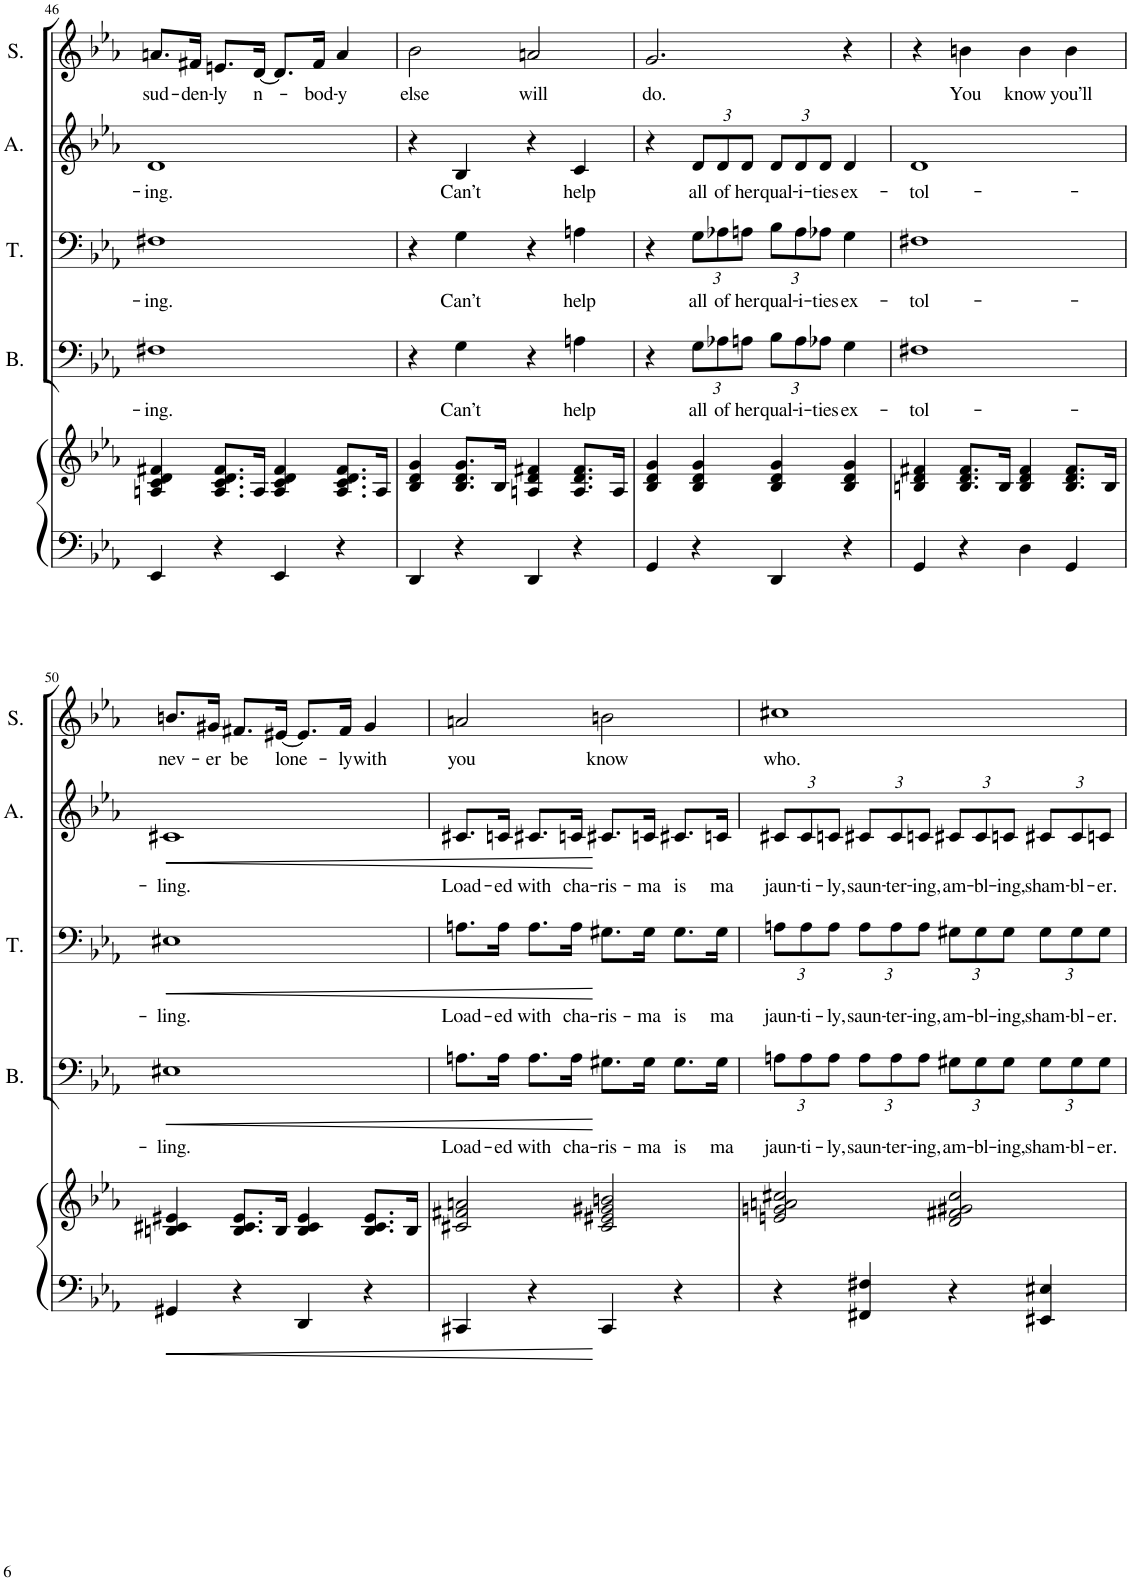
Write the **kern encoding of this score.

**kern	**kern	**kern	**text	**dynam	**kern	**text	**dynam	**kern	**text	**dynam	**kern	**text
*part5	*part5	*part4	*part4	*part4	*part3	*part3	*part3	*part2	*part2	*part2	*part1	*part1
*staff6	*staff5	*staff4	*staff4	*staff4	*staff3	*staff3	*staff3	*staff2	*staff2	*staff2	*staff1	*staff1
*I"Piano	*	*I"Bas	*	*	*I"Tenor	*	*	*I"Alt	*	*	*I"Sopraan	*
*I'Pno	*	*I'B.	*	*	*I'T.	*	*	*I'A.	*	*	*I'S.	*
!!LO:PB:g=z
*clefF4	*clefG2	*clefF4	*	*	*clefF4	*	*	*clefG2	*	*	*clefG2	*
*k[b-e-a-]	*k[b-e-a-]	*k[b-e-a-]	*	*	*k[b-e-a-]	*	*	*k[b-e-a-]	*	*	*k[b-e-a-]	*
*M4/4	*M4/4	*M4/4	*	*	*M4/4	*	*	*M4/4	*	*	*M4/4	*
=46	=46	=46	=46	=46	=46	=46	=46	=46	=46	=46	=46	=46
!	!	!	!LO:LY:b	!	!	!LO:LY:b	!	!	!LO:LY:b	!	!	!LO:LY:b
4EE-/	4An/ 4c/ 4d/ 4f#X/	1F#X	-ing.	.	1F#X	-ing.	.	1d	-ing.	.	8.an/L	sud-
!	!	!	!	!	!	!	!	!	!	!	!	!LO:LY:b
.	.	.	.	.	.	.	.	.	.	.	16f#X/Jk	-den-
!	!	!	!	!	!	!	!	!	!	!	!	!LO:LY:b
4r	8.A/ 8.c/ 8.d/ 8.f#/L	.	.	.	.	.	.	.	.	.	8.en/L	-ly
!	!	!	!	!	!	!	!	!	!	!	!	!LO:LY:b
.	16A/Jk	.	.	.	.	.	.	.	.	.	[16d/Jk	n-
4EE-/	4A/ 4c/ 4d/ 4f#/	.	.	.	.	.	.	.	.	.	8.d/L]	.
!	!	!	!	!	!	!	!	!	!	!	!	!LO:LY:b
.	.	.	.	.	.	.	.	.	.	.	16f#/Jk	-bod-
!	!	!	!	!	!	!	!	!	!	!	!	!LO:LY:b
4r	8.A/ 8.c/ 8.d/ 8.f#/L	.	.	.	.	.	.	.	.	.	4a/	-y
.	16A/Jk	.	.	.	.	.	.	.	.	.	.	.
=47	=47	=47	=47	=47	=47	=47	=47	=47	=47	=47	=47	=47
!	!	!	!	!	!	!	!	!	!	!	!	!LO:LY:b
4DD/	4B-/ 4d/ 4g/	4r	.	.	4r	.	.	4r	.	.	2b-\	else
!	!	!	!LO:LY:b	!	!	!LO:LY:b	!	!	!LO:LY:b	!	!	!
4r	8.B-/ 8.d/ 8.g/L	4G\	Can’t	.	4G\	Can’t	.	4B-/	Can’t	.	.	.
.	16B-/Jk	.	.	.	.	.	.	.	.	.	.	.
!	!	!	!	!	!	!	!	!	!	!	!	!LO:LY:b
4DD/	4An/ 4d/ 4f#X/	4r	.	.	4r	.	.	4r	.	.	2an/	will
!	!	!	!LO:LY:b	!	!	!LO:LY:b	!	!	!LO:LY:b	!	!	!
4r	8.A/ 8.d/ 8.f#/L	4An\	help	.	4An\	help	.	4c/	help	.	.	.
.	16A/Jk	.	.	.	.	.	.	.	.	.	.	.
=48	=48	=48	=48	=48	=48	=48	=48	=48	=48	=48	=48	=48
!	!	!	!	!	!	!	!	!	!	!	!	!LO:LY:b
4GG/	4B-/ 4d/ 4g/	4r	.	.	4r	.	.	4r	.	.	2.g/	do.
*	*	*Xbrackettup	*	*	*	*	*	*	*	*	*	*
!	!	!	!LO:LY:b	!	!	!	!	!	!	!	!	!
*	*	*	*	*	*Xbrackettup	*	*	*	*	*	*	*
!	!	!	!	!	!	!LO:LY:b	!	!	!	!	!	!
*	*	*	*	*	*	*	*	*Xbrackettup	*	*	*	*
!	!	!	!	!	!	!	!	!	!LO:LY:b	!	!	!
4r	4B-/ 4d/ 4g/	12G\L	all	.	12G\L	all	.	12d/L	all	.	.	.
!	!	!	!LO:LY:b	!	!	!LO:LY:b	!	!	!LO:LY:b	!	!	!
.	.	12A-X\	of	.	12A-X\	of	.	12d/	of	.	.	.
!	!	!	!LO:LY:b	!	!	!LO:LY:b	!	!	!LO:LY:b	!	!	!
.	.	12An\J	her	.	12An\J	her	.	12d/J	her	.	.	.
!	!	!	!LO:LY:b	!	!	!LO:LY:b	!	!	!LO:LY:b	!	!	!
4DD/	4B-/ 4d/ 4g/	12B-\L	qual-	.	12B-\L	qual-	.	12d/L	qual-	.	.	.
!	!	!	!LO:LY:b	!	!	!LO:LY:b	!	!	!LO:LY:b	!	!	!
.	.	12A\	-i-	.	12A\	-i-	.	12d/	-i-	.	.	.
!	!	!	!LO:LY:b	!	!	!LO:LY:b	!	!	!LO:LY:b	!	!	!
.	.	12A-X\J	-ties	.	12A-X\J	-ties	.	12d/J	-ties	.	.	.
!	!	!	!LO:LY:b	!	!	!LO:LY:b	!	!	!LO:LY:b	!	!	!
4r	4B-/ 4d/ 4g/	4G\	ex-	.	4G\	ex-	.	4d/	ex-	.	4r	.
=49	=49	=49	=49	=49	=49	=49	=49	=49	=49	=49	=49	=49
!	!	!	!LO:LY:b	!	!	!LO:LY:b	!	!	!LO:LY:b	!	!	!
4GG/	4Bn/ 4d/ 4f#X/	1F#X	-tol-	.	1F#X	-tol-	.	1d	-tol-	.	4r	.
!	!	!	!	!	!	!	!	!	!	!	!	!LO:LY:b
4r	8.B/ 8.d/ 8.f#/L	.	.	.	.	.	.	.	.	.	4bn\	You
.	16B/Jk	.	.	.	.	.	.	.	.	.	.	.
!	!	!	!	!	!	!	!	!	!	!	!	!LO:LY:b
4D\	4B/ 4d/ 4f#/	.	.	.	.	.	.	.	.	.	4b\	know
!	!	!	!	!	!	!	!	!	!	!	!	!LO:LY:b
4GG/	8.B/ 8.d/ 8.f#/L	.	.	.	.	.	.	.	.	.	4b\	you’ll
.	16B/Jk	.	.	.	.	.	.	.	.	.	.	.
!!LO:LB:g=z
=50	=50	=50	=50	=50	=50	=50	=50	=50	=50	=50	=50	=50
!	!	!	!LO:LY:b	!LO:HP:b	!	!LO:LY:b	!LO:HP:b	!	!LO:LY:b	!LO:HP:b	!	!LO:LY:b
4GG#X/	4Bn/ 4c#X/ 4e#X/	1E#X	-ling.	<	1E#X	-ling.	<	1c#X	-ling.	<	8.bn/L	nev-
!	!	!	!	!	!	!	!	!	!	!	!	!LO:LY:b
.	.	.	.	.	.	.	.	.	.	.	16g#X/Jk	-er
!	!	!	!	!	!	!	!	!	!	!	!	!LO:LY:b
4r	8.B/ 8.c#/ 8.e#/L	.	.	.	.	.	.	.	.	.	8.f#X/L	be
!	!	!	!	!	!	!	!	!	!	!	!	!LO:LY:b
.	16B/Jk	.	.	.	.	.	.	.	.	.	[16e#X/Jk	lone-
4DD/	4B/ 4c#/ 4e#/	.	.	.	.	.	.	.	.	.	8.e#/L]	.
!	!	!	!	!	!	!	!	!	!	!	!	!LO:LY:b
.	.	.	.	.	.	.	.	.	.	.	16f#/Jk	-ly
!	!	!	!	!	!	!	!	!	!	!	!	!LO:LY:b
4r	8.B/ 8.c#/ 8.e#/L	.	.	.	.	.	.	.	.	.	4g#/	with
.	16B/Jk	.	.	.	.	.	.	.	.	.	.	.
=51	=51	=51	=51	=51	=51	=51	=51	=51	=51	=51	=51	=51
!	!	!	!LO:LY:b	!	!	!LO:LY:b	!	!	!LO:LY:b	!	!	!LO:LY:b
4CC#X/	2c#X/ 2f#X/ 2an/	8.An\L	Load-	.	8.An\L	Load-	.	8.c#X/L	Load-	.	2an/	you
!	!	!	!LO:LY:b	!	!	!LO:LY:b	!	!	!LO:LY:b	!	!	!
.	.	16A\Jk	-ed	.	16A\Jk	-ed	.	16cn/Jk	-ed	.	.	.
!	!	!	!LO:LY:b	!	!	!LO:LY:b	!	!	!LO:LY:b	!	!	!
4r	.	8.A\L	with	.	8.A\L	with	.	8.c#X/L	with	.	.	.
!	!	!	!LO:LY:b	!	!	!LO:LY:b	!	!	!LO:LY:b	!	!	!
.	.	16A\Jk	cha-	.	16A\Jk	cha-	.	16cn/Jk	cha-	.	.	.
!	!	!	!LO:LY:b	!	!	!LO:LY:b	!	!	!LO:LY:b	!	!	!LO:LY:b
4CC#/	2c#/ 2e#X/ 2g#X/ 2bn/	8.G#X\L	-ris-	[	8.G#X\L	-ris-	[	8.c#X/L	-ris-	[	2bn\	know
!	!	!	!LO:LY:b	!	!	!LO:LY:b	!	!	!LO:LY:b	!	!	!
.	.	16G#\Jk	-ma	.	16G#\Jk	-ma	.	16cn/Jk	-ma	.	.	.
!	!	!	!LO:LY:b	!	!	!LO:LY:b	!	!	!LO:LY:b	!	!	!
4r	.	8.G#\L	is	.	8.G#\L	is	.	8.c#X/L	is	.	.	.
!	!	!	!LO:LY:b	!	!	!LO:LY:b	!	!	!LO:LY:b	!	!	!
.	.	16G#\Jk	ma	.	16G#\Jk	ma	.	16cn/Jk	ma	.	.	.
=52	=52	=52	=52	=52	=52	=52	=52	=52	=52	=52	=52	=52
!	!	!	!LO:LY:b	!	!	!LO:LY:b	!	!	!LO:LY:b	!	!	!LO:LY:b
4r	2en/ 2gn/ 2an/ 2cc#X/	12An\L	jaun-	.	12An\L	jaun-	.	12c#X/L	jaun-	.	1cc#X	who.
!	!	!	!LO:LY:b	!	!	!LO:LY:b	!	!	!LO:LY:b	!	!	!
.	.	12A\	-ti-	.	12A\	-ti-	.	12c#/	-ti-	.	.	.
!	!	!	!LO:LY:b	!	!	!LO:LY:b	!	!	!LO:LY:b	!	!	!
.	.	12A\J	-ly,	.	12A\J	-ly,	.	12cn/J	-ly,	.	.	.
!	!	!	!LO:LY:b	!	!	!LO:LY:b	!	!	!LO:LY:b	!	!	!
4FF#X/ 4F#X/	.	12A\L	saun-	.	12A\L	saun-	.	12c#X/L	saun-	.	.	.
!	!	!	!LO:LY:b	!	!	!LO:LY:b	!	!	!LO:LY:b	!	!	!
.	.	12A\	-ter-	.	12A\	-ter-	.	12c#/	-ter-	.	.	.
!	!	!	!LO:LY:b	!	!	!LO:LY:b	!	!	!LO:LY:b	!	!	!
.	.	12A\J	-ing,	.	12A\J	-ing,	.	12cn/J	-ing,	.	.	.
!	!	!	!LO:LY:b	!	!	!LO:LY:b	!	!	!LO:LY:b	!	!	!
4r	2d/ 2f#X/ 2g#X/ 2cc#/	12G#X\L	am-	.	12G#X\L	am-	.	12c#X/L	am-	.	.	.
!	!	!	!LO:LY:b	!	!	!LO:LY:b	!	!	!LO:LY:b	!	!	!
.	.	12G#\	-bl-	.	12G#\	-bl-	.	12c#/	-bl-	.	.	.
!	!	!	!LO:LY:b	!	!	!LO:LY:b	!	!	!LO:LY:b	!	!	!
.	.	12G#\J	-ing,	.	12G#\J	-ing,	.	12cn/J	-ing,	.	.	.
!	!	!	!LO:LY:b	!	!	!LO:LY:b	!	!	!LO:LY:b	!	!	!
4EE#X/ 4E#X/	.	12G#\L	sham-	.	12G#\L	sham-	.	12c#X/L	sham-	.	.	.
!	!	!	!LO:LY:b	!	!	!LO:LY:b	!	!	!LO:LY:b	!	!	!
.	.	12G#\	-bl-	.	12G#\	-bl-	.	12c#/	-bl-	.	.	.
!	!	!	!LO:LY:b	!	!	!LO:LY:b	!	!	!LO:LY:b	!	!	!
.	.	12G#\J	-er.	.	12G#\J	-er.	.	12cn/J	-er.	.	.	.
=	=	=	=	=	=	=	=	=	=	=	=	=
*-	*-	*-	*-	*-	*-	*-	*-	*-	*-	*-	*-	*-
